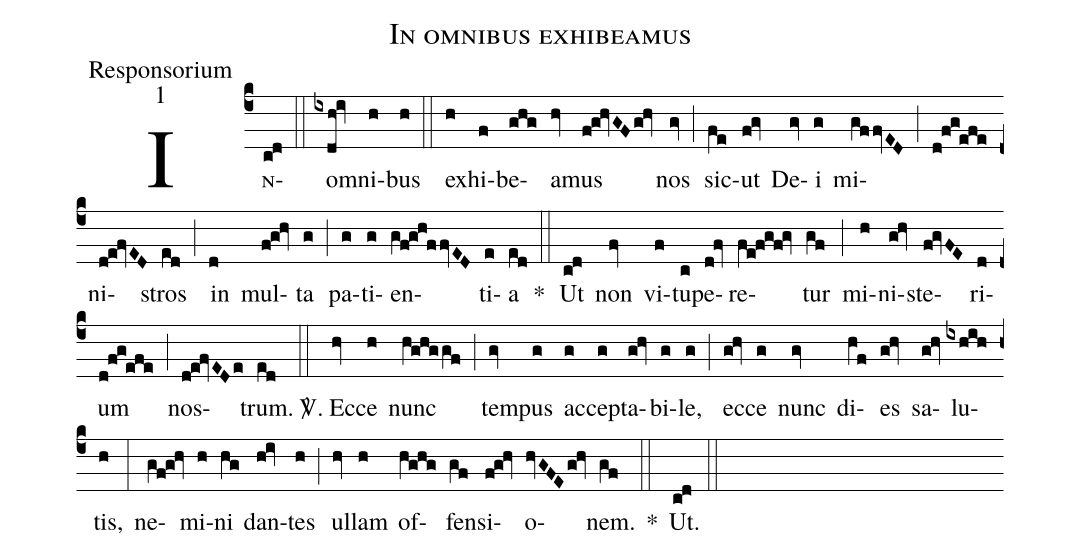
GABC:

name:In omnibus exhibeamus;
office-part:Responsorium;
mode:1;
%%
(c4) I<sc>n(c!d)</sc> (::) om(ix@[dh]!iv)ni(h)bus(h) (::) ex(h)hi(f)be(ghg)a(hv)mus(f!g!hvGFg!hv) nos(gv) (;) sic(fe)ut(f!gv) De(gv)i(g) mi(gV!f/fvED;d!f!g!efe)ni(d!e!fvED)stros(ed) (;) in(d) mul(f!g!hv)ta(g) (;) pa(g)ti(g)en(gV!f!g!h!ffvED)ti(e)a(ed) *(::) Ut(c!d) non(fv) vi(f)tu(c)pe(d!fv)re(fV!e!f!g!f!gv)tur(gf) (;) mi(h)ni(g!hv)ste(f!gvFE)ri(d)um(d!f!g!efe) (;) nos(d!e!fvEDe)trum.(ed) <sp>V/</sp>.(::)Ec(hv)ce(h) nunc(hV!g!h!g/gf) (;) tem(gv)pus(g) ac(g)cep(g)ta(g!hv)bi(g)le,(g) (;) ec(g!hv)ce(g) nunc(gv) di(hV!f)es(g!hv) sa(g!hv)lu(ixhih)tis,(h) (:) ne(gV!f!g!hv)mi(h)ni(hg) dan(h!iv)tes(h) (;) ul(hv)lam(h) of(hV!g!h!g)fen(gf)si(f!g!hv)o-(hvGFEg!hv)nem.(gf) *(::) Ut.(c!d) (::)
